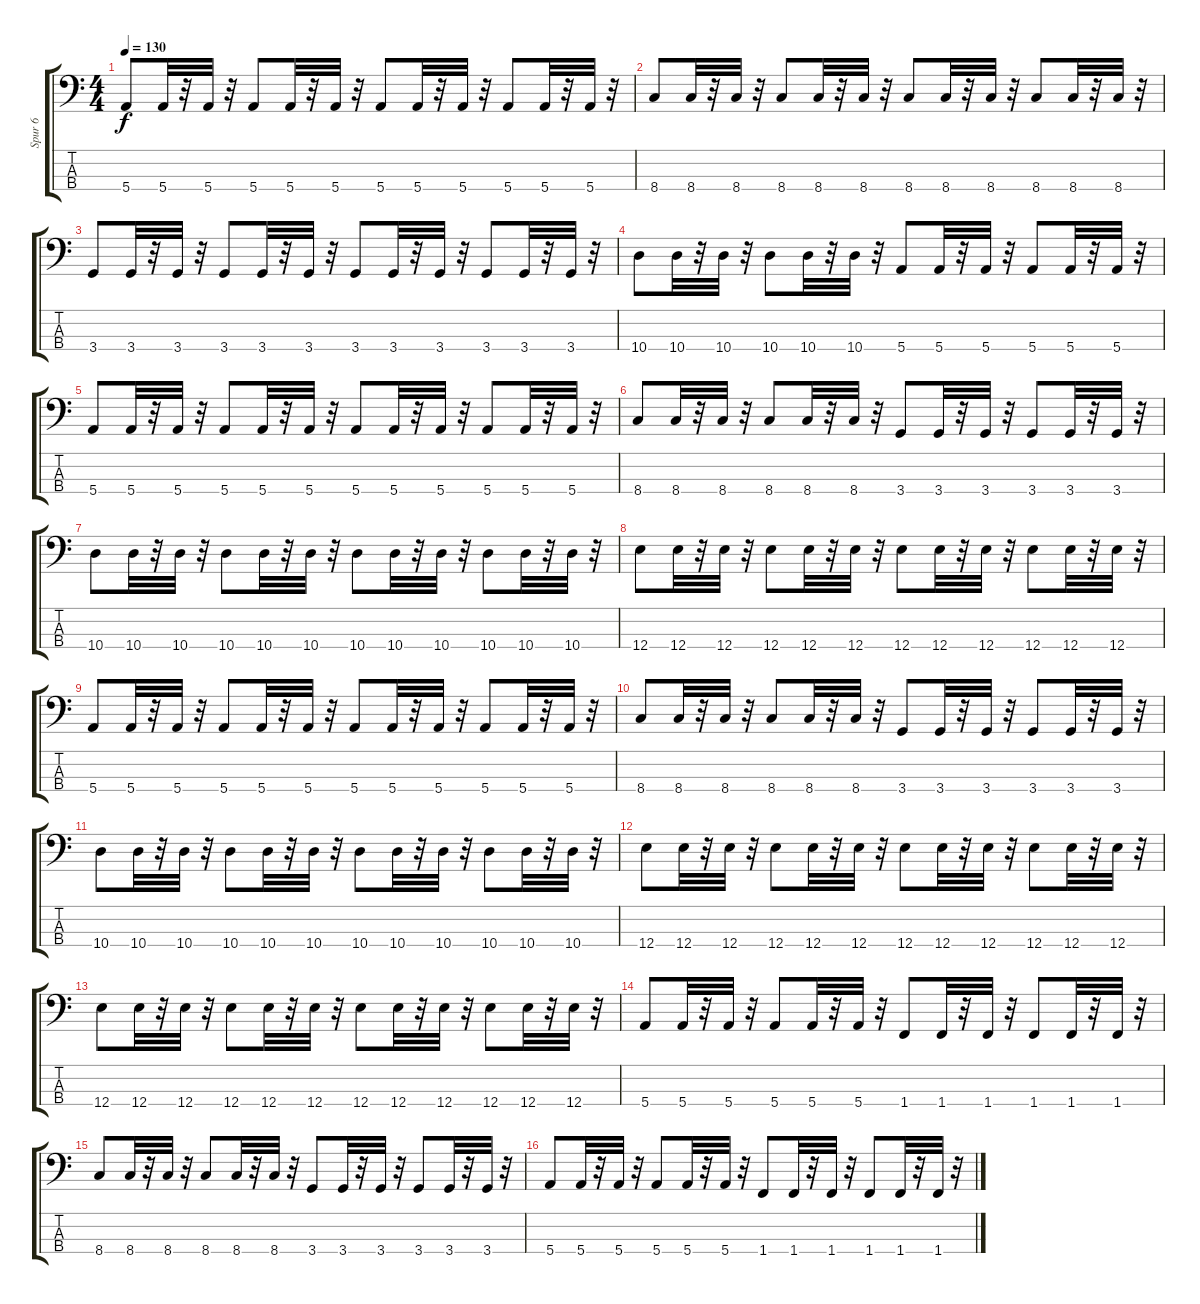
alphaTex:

\track ("Spur 6" "Spur 6") {instrument electricbassfinger}
\staff {score tabs}
\tuning (G2 D2 A1 E1) {hide}
\ts (4 4)
\tempo 130
\clef f4
\ks c
5.4.8{dy f} 5.4.32 r.32 5.4.32 r.32 5.4.8 5.4.32 r.32 5.4.32 r.32 5.4.8 5.4.32 r.32 5.4.32 r.32 5.4.8 5.4.32 r.32 5.4.32 r.32 |
8.4.8 8.4.32 r.32 8.4.32 r.32 8.4.8 8.4.32 r.32 8.4.32 r.32 8.4.8 8.4.32 r.32 8.4.32 r.32 8.4.8 8.4.32 r.32 8.4.32 r.32 |
3.4.8 3.4.32 r.32 3.4.32 r.32 3.4.8 3.4.32 r.32 3.4.32 r.32 3.4.8 3.4.32 r.32 3.4.32 r.32 3.4.8 3.4.32 r.32 3.4.32 r.32 |
10.4.8 10.4.32 r.32 10.4.32 r.32 10.4.8 10.4.32 r.32 10.4.32 r.32 5.4.8 5.4.32 r.32 5.4.32 r.32 5.4.8 5.4.32 r.32 5.4.32 r.32 |
5.4.8 5.4.32 r.32 5.4.32 r.32 5.4.8 5.4.32 r.32 5.4.32 r.32 5.4.8 5.4.32 r.32 5.4.32 r.32 5.4.8 5.4.32 r.32 5.4.32 r.32 |
8.4.8 8.4.32 r.32 8.4.32 r.32 8.4.8 8.4.32 r.32 8.4.32 r.32 3.4.8 3.4.32 r.32 3.4.32 r.32 3.4.8 3.4.32 r.32 3.4.32 r.32 |
10.4.8 10.4.32 r.32 10.4.32 r.32 10.4.8 10.4.32 r.32 10.4.32 r.32 10.4.8 10.4.32 r.32 10.4.32 r.32 10.4.8 10.4.32 r.32 10.4.32 r.32 |
12.4.8 12.4.32 r.32 12.4.32 r.32 12.4.8 12.4.32 r.32 12.4.32 r.32 12.4.8 12.4.32 r.32 12.4.32 r.32 12.4.8 12.4.32 r.32 12.4.32 r.32 |
5.4.8 5.4.32 r.32 5.4.32 r.32 5.4.8 5.4.32 r.32 5.4.32 r.32 5.4.8 5.4.32 r.32 5.4.32 r.32 5.4.8 5.4.32 r.32 5.4.32 r.32 |
8.4.8 8.4.32 r.32 8.4.32 r.32 8.4.8 8.4.32 r.32 8.4.32 r.32 3.4.8 3.4.32 r.32 3.4.32 r.32 3.4.8 3.4.32 r.32 3.4.32 r.32 |
10.4.8 10.4.32 r.32 10.4.32 r.32 10.4.8 10.4.32 r.32 10.4.32 r.32 10.4.8 10.4.32 r.32 10.4.32 r.32 10.4.8 10.4.32 r.32 10.4.32 r.32 |
12.4.8 12.4.32 r.32 12.4.32 r.32 12.4.8 12.4.32 r.32 12.4.32 r.32 12.4.8 12.4.32 r.32 12.4.32 r.32 12.4.8 12.4.32 r.32 12.4.32 r.32 |
12.4.8 12.4.32 r.32 12.4.32 r.32 12.4.8 12.4.32 r.32 12.4.32 r.32 12.4.8 12.4.32 r.32 12.4.32 r.32 12.4.8 12.4.32 r.32 12.4.32 r.32 |
5.4.8 5.4.32 r.32 5.4.32 r.32 5.4.8 5.4.32 r.32 5.4.32 r.32 1.4.8 1.4.32 r.32 1.4.32 r.32 1.4.8 1.4.32 r.32 1.4.32 r.32 |
8.4.8 8.4.32 r.32 8.4.32 r.32 8.4.8 8.4.32 r.32 8.4.32 r.32 3.4.8 3.4.32 r.32 3.4.32 r.32 3.4.8 3.4.32 r.32 3.4.32 r.32 |
5.4.8 5.4.32 r.32 5.4.32 r.32 5.4.8 5.4.32 r.32 5.4.32 r.32 1.4.8 1.4.32 r.32 1.4.32 r.32 1.4.8 1.4.32 r.32 1.4.32 r.32
